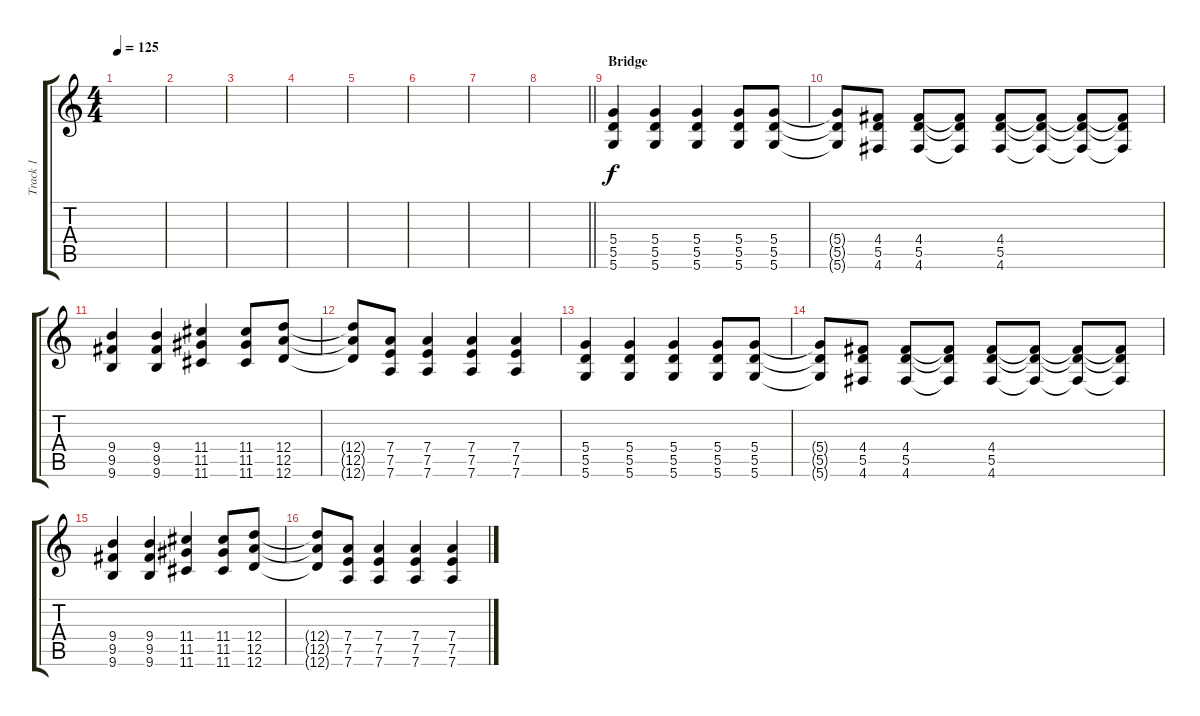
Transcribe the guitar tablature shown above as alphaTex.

\track ("Track 1" "Track 1") {instrument distortionguitar}
\staff {score tabs}
\tuning (E4 B3 G3 D3 A2 D2) {hide}
\ts (4 4)
\tempo 125
\clef g2
\ks c
|
|
|
|
|
|
|
\barLineRight lightlight
|
\section ("" "Bridge")
(5.4 5.5 5.6).4 (5.4 5.5 5.6).4 (5.4 5.5 5.6).4 (5.4 5.5 5.6).8 (5.4 5.5 5.6).8 |
(5.4{t} 5.5{t} 5.6{t}).8 (4.4 5.5 4.6).8 (4.4 5.5 4.6).8 (4.4{t} 5.5{t} 4.6{t}).8 (4.4 5.5 4.6).8 (4.4{t} 5.5{t} 4.6{t}).8 (4.4{t} 5.5{t} 4.6{t}).8 (4.4{t} 5.5{t} 4.6{t}).8 |
(9.4 9.5 9.6).4 (9.4 9.5 9.6).4 (11.4 11.5 11.6).4 (11.4 11.5 11.6).8 (12.4 12.5 12.6).8 |
(12.4{t} 12.5{t} 12.6{t}).8 (7.4 7.5 7.6).8 (7.4 7.5 7.6).4 (7.4 7.5 7.6).4 (7.4 7.5 7.6).4 |
(5.4 5.5 5.6).4 (5.4 5.5 5.6).4 (5.4 5.5 5.6).4 (5.4 5.5 5.6).8 (5.4 5.5 5.6).8 |
(5.4{t} 5.5{t} 5.6{t}).8 (4.4 5.5 4.6).8 (4.4 5.5 4.6).8 (4.4{t} 5.5{t} 4.6{t}).8 (4.4 5.5 4.6).8 (4.4{t} 5.5{t} 4.6{t}).8 (4.4{t} 5.5{t} 4.6{t}).8 (4.4{t} 5.5{t} 4.6{t}).8 |
(9.4 9.5 9.6).4 (9.4 9.5 9.6).4 (11.4 11.5 11.6).4 (11.4 11.5 11.6).8 (12.4 12.5 12.6).8 |
(12.4{t} 12.5{t} 12.6{t}).8 (7.4 7.5 7.6).8 (7.4 7.5 7.6).4 (7.4 7.5 7.6).4 (7.4 7.5 7.6).4
